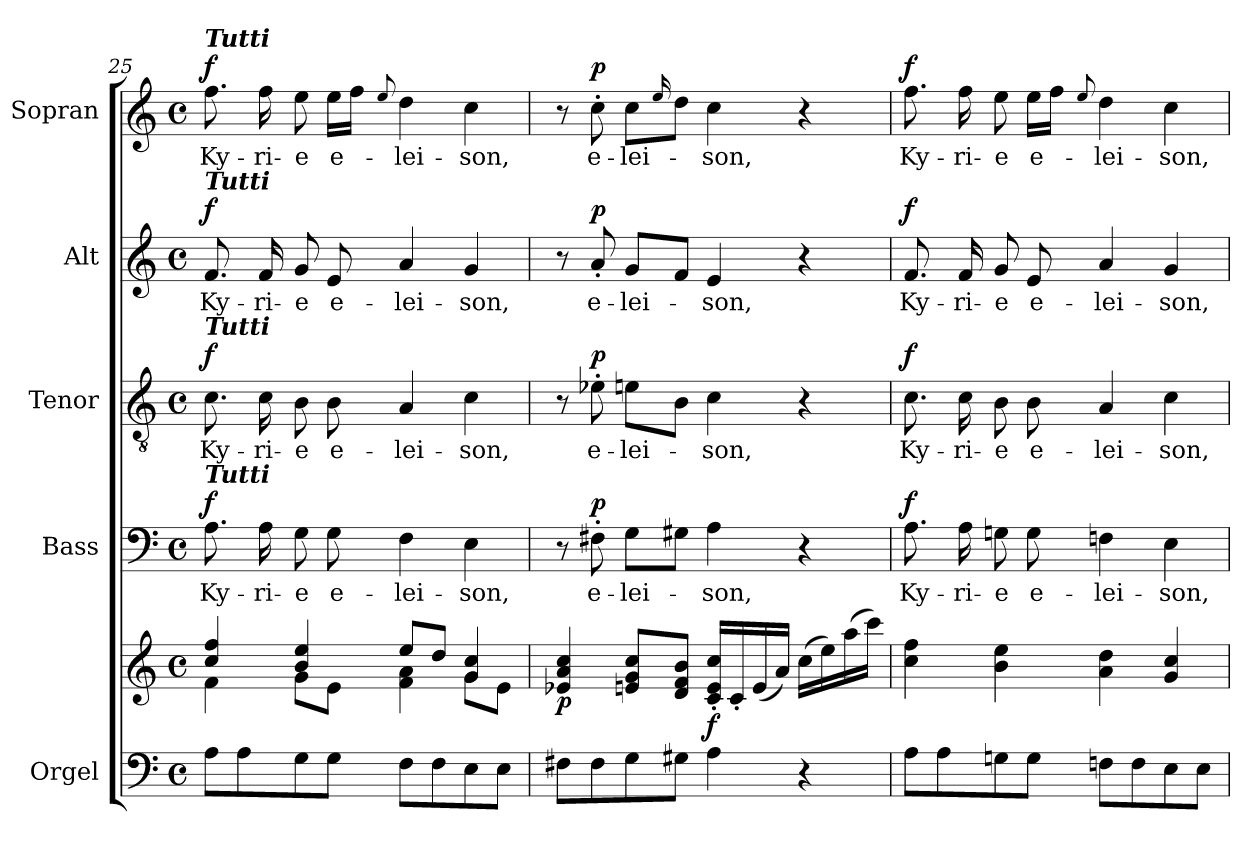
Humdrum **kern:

**kern	**kern	**dynam	**kern	**text	**dynam	**kern	**text	**dynam	**kern	**text	**dynam	**kern	**text	**dynam
*part5	*part5	*part5	*part4	*part4	*part4	*part3	*part3	*part3	*part2	*part2	*part2	*part1	*part1	*part1
*staff6	*staff5	*staff5/6	*staff4	*staff4	*staff4	*staff3	*staff3	*staff3	*staff2	*staff2	*staff2	*staff1	*staff1	*staff1
*I"Orgel	*	*	*I"Bass	*	*	*I"Tenor	*	*	*I"Alt	*	*	*I"Sopran	*	*
*	*	*	*I'B.	*	*	*I'T.	*	*	*I'A.	*	*	*I'S.	*	*
*clefF4	*clefG2	*	*clefF4	*	*	*clefGv2	*	*	*clefG2	*	*	*clefG2	*	*
*k[]	*k[]	*	*k[]	*	*	*k[]	*	*	*k[]	*	*	*k[]	*	*
*C:	*C:	*	*C:	*	*	*C:	*	*	*C:	*	*	*C:	*	*
*M4/4	*M4/4	*	*M4/4	*	*	*M4/4	*	*	*M4/4	*	*	*M4/4	*	*
*met(c)	*met(c)	*	*met(c)	*	*	*met(c)	*	*	*met(c)	*	*	*met(c)	*	*
=25	=25	=25	=25	=25	=25	=25	=25	=25	=25	=25	=25	=25	=25	=25
*	*^	*	*	*	*	*	*	*	*	*	*	*	*	*
!	!	!	!	!	!	!	!	!	!	!	!	!	!LO:TX:a:Bi:t=Tutti	!	!
!	!	!	!	!	!	!	!	!	!	!LO:TX:a:Bi:t=Tutti	!	!	!	!	!
!	!	!	!	!	!	!	!LO:TX:a:Bi:t=Tutti	!	!	!	!	!	!	!	!
!	!	!	!	!LO:TX:a:Bi:t=Tutti	!	!	!	!	!	!	!	!	!	!	!
!	!	!	!	!	!LO:LY:b	!LO:DY:a	!	!LO:LY:b	!LO:DY:a	!	!LO:LY:b	!LO:DY:a	!	!LO:LY:b	!LO:DY:a
8A\L	4cc/ 4ff/	4f\	.	8.A\	Ky-	f	8.c\	Ky-	f	8.f/	Ky-	f	8.ff\	Ky-	f
8A\	.	.	.	.	.	.	.	.	.	.	.	.	.	.	.
!	!	!	!	!	!LO:LY:b	!	!	!LO:LY:b	!	!	!LO:LY:b	!	!	!LO:LY:b	!
.	.	.	.	16A\	-ri-	.	16c\	-ri-	.	16f/	-ri-	.	16ff\	-ri-	.
!	!	!	!	!	!LO:LY:b	!	!	!LO:LY:b	!	!	!LO:LY:b	!	!	!LO:LY:b	!
8G\	4b/ 4ee/	8g\L	.	8G\	-e	.	8B\	-e	.	8g/	-e	.	8ee\	-e	.
!	!	!	!	!	!LO:LY:b	!	!	!LO:LY:b	!	!	!LO:LY:b	!	!	!LO:LY:b	!
8G\J	.	8e\J	.	8G\	e-	.	8B\	e-	.	8e/	e-	.	16ee\LL	e-	.
.	.	.	.	.	.	.	.	.	.	.	.	.	16ff\JJ	.	.
.	.	.	.	.	.	.	.	.	.	.	.	.	8qqee/	.	.
!	!	!	!	!	!LO:LY:b	!	!	!LO:LY:b	!	!	!LO:LY:b	!	!	!LO:LY:b	!
8F\L	8ee/L	4f\ 4a\	.	4F\	-lei-	.	4A/	-lei-	.	4a/	-lei-	.	4dd\	-lei-	.
8F\	8dd/J	.	.	.	.	.	.	.	.	.	.	.	.	.	.
!	!	!	!	!	!LO:LY:b	!	!	!LO:LY:b	!	!	!LO:LY:b	!	!	!LO:LY:b	!
8E\	4g/ 4cc/	8g\L	.	4E\	-son,	.	4c\	-son,	.	4g/	-son,	.	4cc\	-son,	.
8E\J	.	8e\J	.	.	.	.	.	.	.	.	.	.	.	.	.
!!LO:PB:g=z
=26	=26	=26	=26	=26	=26	=26	=26	=26	=26	=26	=26	=26	=26	=26	=26
!	!	!	!LO:DY:b	!	!	!	!	!	!	!	!	!	!	!	!
*	*v	*v	*	*	*	*	*	*	*	*	*	*	*	*	*
8F#X\L	4e-X/ 4a/ 4cc/	p	8r	.	.	8r	.	.	8r	.	.	8r	.	.
!	!	!	!	!LO:LY:b	!LO:DY:a	!	!LO:LY:b	!LO:DY:a	!	!LO:LY:b	!LO:DY:a	!	!LO:LY:b	!LO:DY:a
8F#\	.	.	8F#X'>\	e-	p	8e-X'>\	e-	p	8a'</	e-	p	8cc'>\	e-	p
!	!	!	!	!LO:LY:b	!	!	!LO:LY:b	!	!	!LO:LY:b	!	!	!LO:LY:b	!
8G\	8en/ 8g/ 8cc/L	.	8G\L	-lei-	.	8en\L	-lei-	.	8g/L	-lei-	.	8cc\L	-lei-	.
.	.	.	.	.	.	.	.	.	.	.	.	16qqee/	.	.
8G#X\J	8d/ 8f/ 8b/J	.	8G#X\J	.	.	8B\J	.	.	8f/J	.	.	8dd\J	.	.
!	!	!LO:DY:b	!	!LO:LY:b	!	!	!LO:LY:b	!	!	!LO:LY:b	!	!	!LO:LY:b	!
4A\	16c/'< 16e/'< 16cc/'<LL	f	4A\	-son,	.	4c\	-son,	.	4e/	-son,	.	4cc\	-son,	.
.	16c'</	.	.	.	.	.	.	.	.	.	.	.	.	.
.	(<16e/	.	.	.	.	.	.	.	.	.	.	.	.	.
.	16a/JJ)	.	.	.	.	.	.	.	.	.	.	.	.	.
4r	(>16cc\LL	.	4r	.	.	4r	.	.	4r	.	.	4r	.	.
.	16ee\)	.	.	.	.	.	.	.	.	.	.	.	.	.
.	(>16aa\	.	.	.	.	.	.	.	.	.	.	.	.	.
.	16ccc\JJ)	.	.	.	.	.	.	.	.	.	.	.	.	.
=27	=27	=27	=27	=27	=27	=27	=27	=27	=27	=27	=27	=27	=27	=27
!	!	!	!	!LO:LY:b	!LO:DY:a	!	!LO:LY:b	!LO:DY:a	!	!LO:LY:b	!LO:DY:a	!	!LO:LY:b	!LO:DY:a
8A\L	4cc\ 4ff\	.	8.A\	Ky-	f	8.c\	Ky-	f	8.f/	Ky-	f	8.ff\	Ky-	f
8A\	.	.	.	.	.	.	.	.	.	.	.	.	.	.
!	!	!	!	!LO:LY:b	!	!	!LO:LY:b	!	!	!LO:LY:b	!	!	!LO:LY:b	!
.	.	.	16A\	-ri-	.	16c\	-ri-	.	16f/	-ri-	.	16ff\	-ri-	.
!	!	!	!	!LO:LY:b	!	!	!LO:LY:b	!	!	!LO:LY:b	!	!	!LO:LY:b	!
8Gn\	4b\ 4ee\	.	8Gn\	-e	.	8B\	-e	.	8g/	-e	.	8ee\	-e	.
!	!	!	!	!LO:LY:b	!	!	!LO:LY:b	!	!	!LO:LY:b	!	!	!LO:LY:b	!
8G\J	.	.	8G\	e-	.	8B\	e-	.	8e/	e-	.	16ee\LL	e-	.
.	.	.	.	.	.	.	.	.	.	.	.	16ff\JJ	.	.
.	.	.	.	.	.	.	.	.	.	.	.	8qqee/	.	.
!	!	!	!	!LO:LY:b	!	!	!LO:LY:b	!	!	!LO:LY:b	!	!	!LO:LY:b	!
8Fn\L	4a\ 4dd\	.	4Fn\	-lei-	.	4A/	-lei-	.	4a/	-lei-	.	4dd\	-lei-	.
8F\	.	.	.	.	.	.	.	.	.	.	.	.	.	.
!	!	!	!	!LO:LY:b	!	!	!LO:LY:b	!	!	!LO:LY:b	!	!	!LO:LY:b	!
8E\	4g/ 4cc/	.	4E\	-son,	.	4c\	-son,	.	4g/	-son,	.	4cc\	-son,	.
8E\J	.	.	.	.	.	.	.	.	.	.	.	.	.	.
=	=	=	=	=	=	=	=	=	=	=	=	=	=	=
*-	*-	*-	*-	*-	*-	*-	*-	*-	*-	*-	*-	*-	*-	*-
